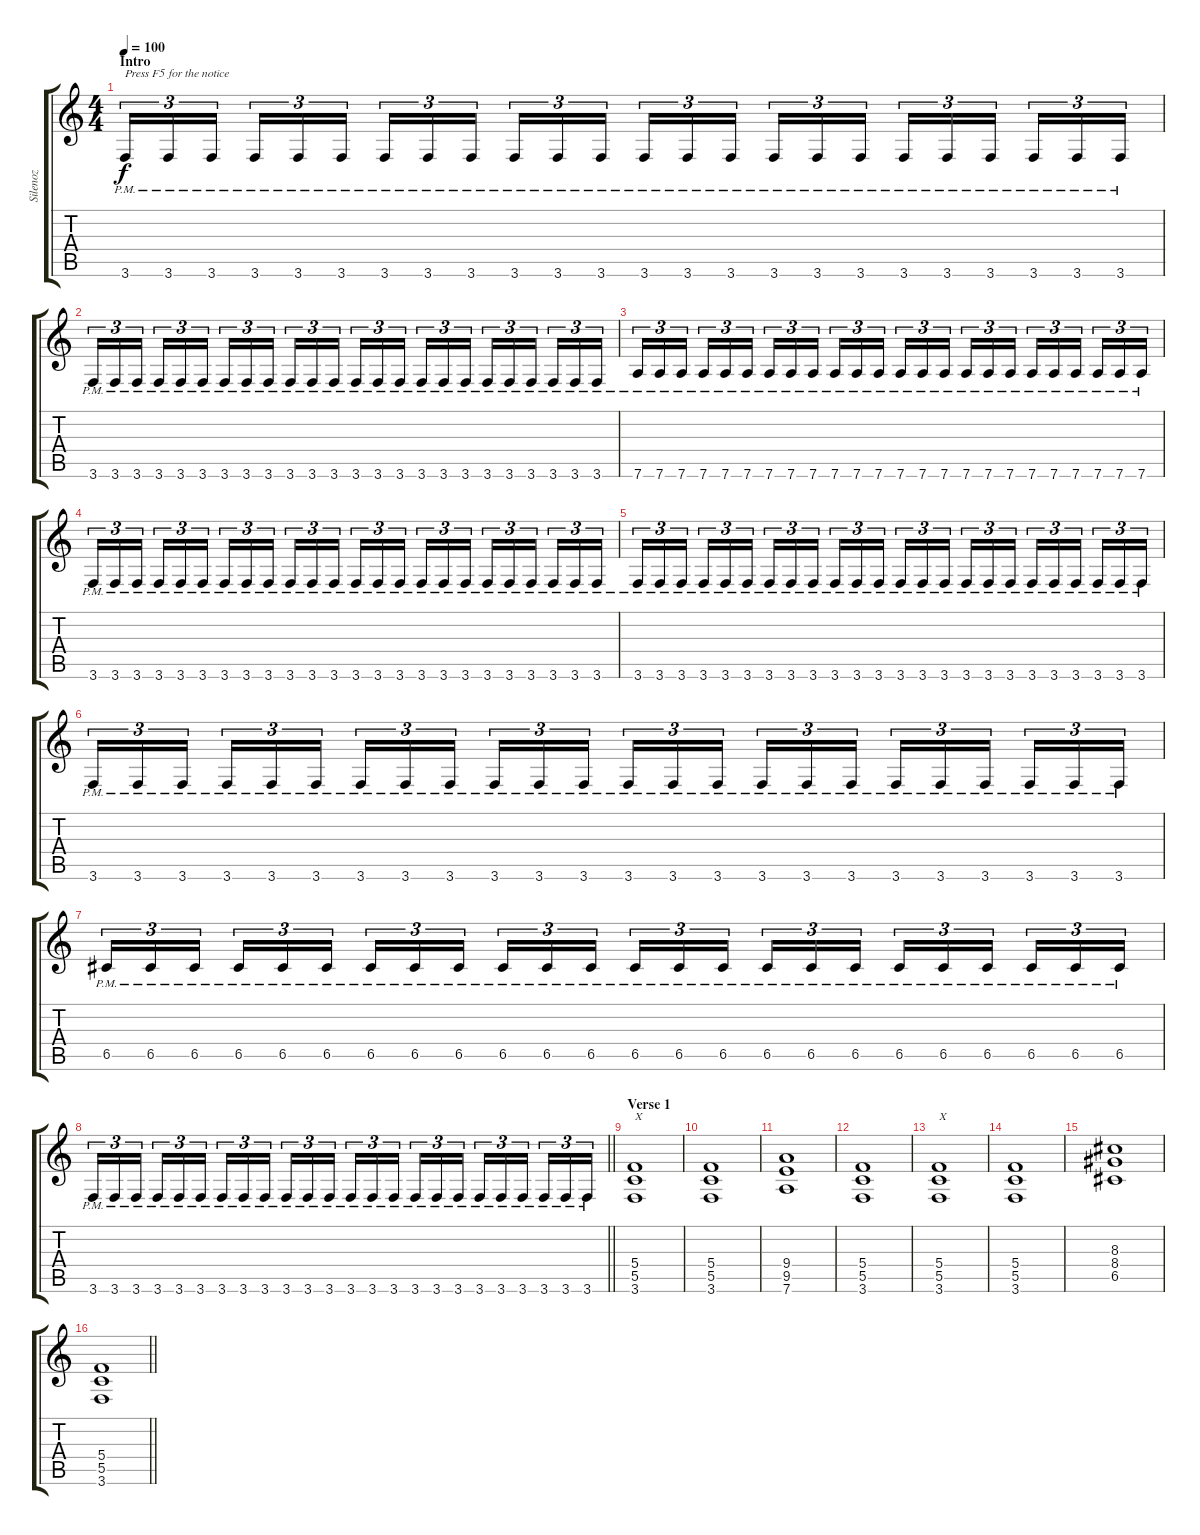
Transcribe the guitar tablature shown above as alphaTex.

\track ("Silenoz" "Silenoz") {instrument distortionguitar}
\staff {score tabs}
\tuning (D4 A3 F3 C3 G2 D2) {hide}
\ts (4 4)
\section ("" "Intro")
\tempo 100
\clef g2
\ks c
3.6{pm}.16{tu (3 2) txt "Press F5 for the notice" dy f instrument distortionguitar} 3.6{pm}.16{tu (3 2)} 3.6{pm}.16{tu (3 2) beam splitsecondary} 3.6{pm}.16{tu (3 2)} 3.6{pm}.16{tu (3 2)} 3.6{pm}.16{tu (3 2)} 3.6{pm}.16{tu (3 2)} 3.6{pm}.16{tu (3 2)} 3.6{pm}.16{tu (3 2) beam splitsecondary} 3.6{pm}.16{tu (3 2)} 3.6{pm}.16{tu (3 2)} 3.6{pm}.16{tu (3 2)} 3.6{pm}.16{tu (3 2)} 3.6{pm}.16{tu (3 2)} 3.6{pm}.16{tu (3 2) beam splitsecondary} 3.6{pm}.16{tu (3 2)} 3.6{pm}.16{tu (3 2)} 3.6{pm}.16{tu (3 2)} 3.6{pm}.16{tu (3 2)} 3.6{pm}.16{tu (3 2)} 3.6{pm}.16{tu (3 2) beam splitsecondary} 3.6{pm}.16{tu (3 2)} 3.6{pm}.16{tu (3 2)} 3.6{pm}.16{tu (3 2)} |
3.6{pm}.16{tu (3 2)} 3.6{pm}.16{tu (3 2)} 3.6{pm}.16{tu (3 2) beam splitsecondary} 3.6{pm}.16{tu (3 2)} 3.6{pm}.16{tu (3 2)} 3.6{pm}.16{tu (3 2)} 3.6{pm}.16{tu (3 2)} 3.6{pm}.16{tu (3 2)} 3.6{pm}.16{tu (3 2) beam splitsecondary} 3.6{pm}.16{tu (3 2)} 3.6{pm}.16{tu (3 2)} 3.6{pm}.16{tu (3 2)} 3.6{pm}.16{tu (3 2)} 3.6{pm}.16{tu (3 2)} 3.6{pm}.16{tu (3 2) beam splitsecondary} 3.6{pm}.16{tu (3 2)} 3.6{pm}.16{tu (3 2)} 3.6{pm}.16{tu (3 2)} 3.6{pm}.16{tu (3 2)} 3.6{pm}.16{tu (3 2)} 3.6{pm}.16{tu (3 2) beam splitsecondary} 3.6{pm}.16{tu (3 2)} 3.6{pm}.16{tu (3 2)} 3.6{pm}.16{tu (3 2)} |
7.6{pm}.16{tu (3 2)} 7.6{pm}.16{tu (3 2)} 7.6{pm}.16{tu (3 2) beam splitsecondary} 7.6{pm}.16{tu (3 2)} 7.6{pm}.16{tu (3 2)} 7.6{pm}.16{tu (3 2)} 7.6{pm}.16{tu (3 2)} 7.6{pm}.16{tu (3 2)} 7.6{pm}.16{tu (3 2) beam splitsecondary} 7.6{pm}.16{tu (3 2)} 7.6{pm}.16{tu (3 2)} 7.6{pm}.16{tu (3 2)} 7.6{pm}.16{tu (3 2)} 7.6{pm}.16{tu (3 2)} 7.6{pm}.16{tu (3 2) beam splitsecondary} 7.6{pm}.16{tu (3 2)} 7.6{pm}.16{tu (3 2)} 7.6{pm}.16{tu (3 2)} 7.6{pm}.16{tu (3 2)} 7.6{pm}.16{tu (3 2)} 7.6{pm}.16{tu (3 2) beam splitsecondary} 7.6{pm}.16{tu (3 2)} 7.6{pm}.16{tu (3 2)} 7.6{pm}.16{tu (3 2)} |
3.6{pm}.16{tu (3 2)} 3.6{pm}.16{tu (3 2)} 3.6{pm}.16{tu (3 2) beam splitsecondary} 3.6{pm}.16{tu (3 2)} 3.6{pm}.16{tu (3 2)} 3.6{pm}.16{tu (3 2)} 3.6{pm}.16{tu (3 2)} 3.6{pm}.16{tu (3 2)} 3.6{pm}.16{tu (3 2) beam splitsecondary} 3.6{pm}.16{tu (3 2)} 3.6{pm}.16{tu (3 2)} 3.6{pm}.16{tu (3 2)} 3.6{pm}.16{tu (3 2)} 3.6{pm}.16{tu (3 2)} 3.6{pm}.16{tu (3 2) beam splitsecondary} 3.6{pm}.16{tu (3 2)} 3.6{pm}.16{tu (3 2)} 3.6{pm}.16{tu (3 2)} 3.6{pm}.16{tu (3 2)} 3.6{pm}.16{tu (3 2)} 3.6{pm}.16{tu (3 2) beam splitsecondary} 3.6{pm}.16{tu (3 2)} 3.6{pm}.16{tu (3 2)} 3.6{pm}.16{tu (3 2)} |
3.6{pm}.16{tu (3 2)} 3.6{pm}.16{tu (3 2)} 3.6{pm}.16{tu (3 2) beam splitsecondary} 3.6{pm}.16{tu (3 2)} 3.6{pm}.16{tu (3 2)} 3.6{pm}.16{tu (3 2)} 3.6{pm}.16{tu (3 2)} 3.6{pm}.16{tu (3 2)} 3.6{pm}.16{tu (3 2) beam splitsecondary} 3.6{pm}.16{tu (3 2)} 3.6{pm}.16{tu (3 2)} 3.6{pm}.16{tu (3 2)} 3.6{pm}.16{tu (3 2)} 3.6{pm}.16{tu (3 2)} 3.6{pm}.16{tu (3 2) beam splitsecondary} 3.6{pm}.16{tu (3 2)} 3.6{pm}.16{tu (3 2)} 3.6{pm}.16{tu (3 2)} 3.6{pm}.16{tu (3 2)} 3.6{pm}.16{tu (3 2)} 3.6{pm}.16{tu (3 2) beam splitsecondary} 3.6{pm}.16{tu (3 2)} 3.6{pm}.16{tu (3 2)} 3.6{pm}.16{tu (3 2)} |
3.6{pm}.16{tu (3 2)} 3.6{pm}.16{tu (3 2)} 3.6{pm}.16{tu (3 2) beam splitsecondary} 3.6{pm}.16{tu (3 2)} 3.6{pm}.16{tu (3 2)} 3.6{pm}.16{tu (3 2)} 3.6{pm}.16{tu (3 2)} 3.6{pm}.16{tu (3 2)} 3.6{pm}.16{tu (3 2) beam splitsecondary} 3.6{pm}.16{tu (3 2)} 3.6{pm}.16{tu (3 2)} 3.6{pm}.16{tu (3 2)} 3.6{pm}.16{tu (3 2)} 3.6{pm}.16{tu (3 2)} 3.6{pm}.16{tu (3 2) beam splitsecondary} 3.6{pm}.16{tu (3 2)} 3.6{pm}.16{tu (3 2)} 3.6{pm}.16{tu (3 2)} 3.6{pm}.16{tu (3 2)} 3.6{pm}.16{tu (3 2)} 3.6{pm}.16{tu (3 2) beam splitsecondary} 3.6{pm}.16{tu (3 2)} 3.6{pm}.16{tu (3 2)} 3.6{pm}.16{tu (3 2)} |
6.5{pm}.16{tu (3 2)} 6.5{pm}.16{tu (3 2)} 6.5{pm}.16{tu (3 2) beam splitsecondary} 6.5{pm}.16{tu (3 2)} 6.5{pm}.16{tu (3 2)} 6.5{pm}.16{tu (3 2)} 6.5{pm}.16{tu (3 2)} 6.5{pm}.16{tu (3 2)} 6.5{pm}.16{tu (3 2) beam splitsecondary} 6.5{pm}.16{tu (3 2)} 6.5{pm}.16{tu (3 2)} 6.5{pm}.16{tu (3 2)} 6.5{pm}.16{tu (3 2)} 6.5{pm}.16{tu (3 2)} 6.5{pm}.16{tu (3 2) beam splitsecondary} 6.5{pm}.16{tu (3 2)} 6.5{pm}.16{tu (3 2)} 6.5{pm}.16{tu (3 2)} 6.5{pm}.16{tu (3 2)} 6.5{pm}.16{tu (3 2)} 6.5{pm}.16{tu (3 2) beam splitsecondary} 6.5{pm}.16{tu (3 2)} 6.5{pm}.16{tu (3 2)} 6.5{pm}.16{tu (3 2)} |
\barLineRight lightlight
3.6{pm}.16{tu (3 2)} 3.6{pm}.16{tu (3 2)} 3.6{pm}.16{tu (3 2) beam splitsecondary} 3.6{pm}.16{tu (3 2)} 3.6{pm}.16{tu (3 2)} 3.6{pm}.16{tu (3 2)} 3.6{pm}.16{tu (3 2)} 3.6{pm}.16{tu (3 2)} 3.6{pm}.16{tu (3 2) beam splitsecondary} 3.6{pm}.16{tu (3 2)} 3.6{pm}.16{tu (3 2)} 3.6{pm}.16{tu (3 2)} 3.6{pm}.16{tu (3 2)} 3.6{pm}.16{tu (3 2)} 3.6{pm}.16{tu (3 2) beam splitsecondary} 3.6{pm}.16{tu (3 2)} 3.6{pm}.16{tu (3 2)} 3.6{pm}.16{tu (3 2)} 3.6{pm}.16{tu (3 2)} 3.6{pm}.16{tu (3 2)} 3.6{pm}.16{tu (3 2) beam splitsecondary} 3.6{pm}.16{tu (3 2)} 3.6{pm}.16{tu (3 2)} 3.6{pm}.16{tu (3 2)} |
\section ("" "Verse 1")
(5.4 5.5 3.6).1{txt "X"} |
(5.4 5.5 3.6).1 |
(9.4 9.5 7.6).1 |
(5.4 5.5 3.6).1 |
(5.4 5.5 3.6).1{txt "X"} |
(5.4 5.5 3.6).1 |
(8.3 8.4 6.5).1 |
\barLineRight lightlight
(5.4 5.5 3.6).1
